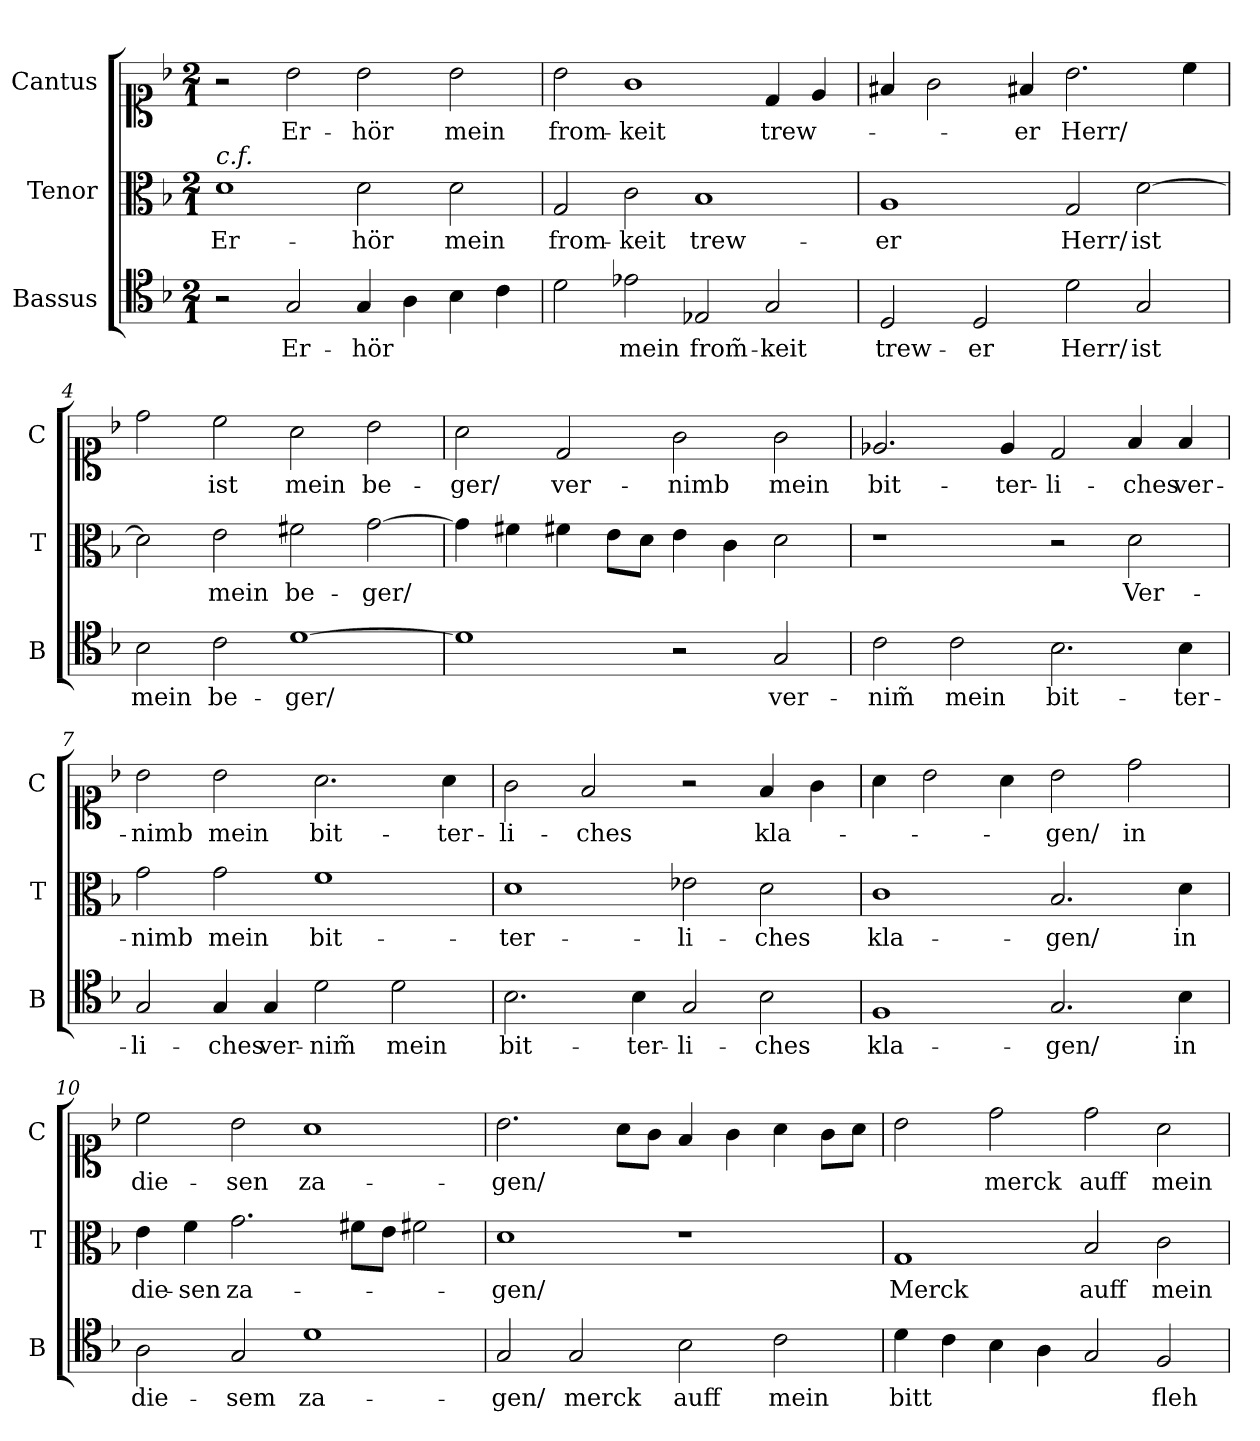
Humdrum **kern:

**kern	**text	**kern	**text	**kern	**text
*part3	*part3	*part2	*part2	*part1	*part1
*staff3	*staff3	*staff2	*staff2	*staff1	*staff1
*I"Bassus	*	*I"Tenor	*	*I"Cantus	*
*I'B	*	*I'T	*	*I'C	*
*clefC4	*	*clefC3	*	*clefC1	*
*k[b-]	*	*k[b-]	*	*k[b-]	*
*G:dor	*	*G:dor	*	*G:dor	*
*M2/1	*	*M2/1	*	*M2/1	*
*MM180	*	*MM180	*	*MM180	*
=1	=1	=1	=1	=1	=1
!	!	!LO:TX:a:i:t=c.f.	!	!	!
2r	.	1d	Er-	2r	.
2G	Er-	.	.	2b-	Er-
4G	-hör	2d	-hör	2b-	-hör
4A	.	.	.	.	.
4B-	.	2d	mein	2b-	mein
4c	.	.	.	.	.
=2	=2	=2	=2	=2	=2
2d	.	2G	from-	2b-	from-
2e-X	mein	2c	-keit	1g	-keit
2E-X	from̃-	1B-	trew-	.	.
2G	-keit	.	.	4d	trew-
.	.	.	.	4e	.
=3	=3	=3	=3	=3	=3
2D	trew-	1A	-er	4f#X	.
.	.	.	.	2g	.
2D	-er	.	.	.	.
.	.	.	.	4f#X	-er
2d	Herr/	2G	Herr/	2.b-	Herr/
2G	ist	[2d	ist	.	.
.	.	.	.	4cc	.
=4	=4	=4	=4	=4	=4
2B-	mein	2d]	.	2dd	.
2c	be-	2e	mein	2cc	ist
[1d	-ger/	2f#X	be-	2a	mein
.	.	[2g	-ger/	2b-	be-
=5	=5	=5	=5	=5	=5
1d]	.	4g]	.	2a	-ger/
.	.	4f#X	.	.	.
.	.	4f#X	.	2d	ver-
.	.	8e\L	.	.	.
.	.	8d\J	.	.	.
2r	.	4e	.	2g	-nimb
.	.	4c	.	.	.
2G	ver-	2d	.	2g	mein
=6	=6	=6	=6	=6	=6
2c	-nim̃	1r	.	2.e-X	bit-
2c	mein	.	.	.	.
.	.	.	.	4e-	-ter-
2.B-	bit-	2r	.	2d	-li-
.	.	2d	Ver-	4f	-ches
!	!	!	!	!	!LO:LY:i
4B-	-ter-	.	.	4f	ver-
=7	=7	=7	=7	=7	=7
!	!	!	!	!	!LO:LY:i
2G	-li-	2g	-nimb	2b-	-nimb
!	!	!	!	!	!LO:LY:i
4G	-ches	2g	mein	2b-	mein
!	!LO:LY:i	!	!	!	!
4G	ver-	.	.	.	.
!	!LO:LY:i	!	!	!	!LO:LY:i
2d	-nim̃	1f	bit-	2.a	bit-
!	!LO:LY:i	!	!	!	!
2d	mein	.	.	.	.
!	!	!	!	!	!LO:LY:i
.	.	.	.	4a	-ter-
=8	=8	=8	=8	=8	=8
!	!LO:LY:i	!	!	!	!LO:LY:i
2.B-	bit-	1d	-ter-	2g	-li-
!	!	!	!	!	!LO:LY:i
.	.	.	.	2f	-ches
!	!LO:LY:i	!	!	!	!
4B-	-ter-	.	.	.	.
!	!LO:LY:i	!	!	!	!
2G	-li-	2e-X	-li-	2r	.
!	!LO:LY:i	!	!	!	!
2B-	-ches	2d	-ches	4f	kla-
.	.	.	.	4g	.
=9	=9	=9	=9	=9	=9
1F	kla-	1c	kla-	4a	.
.	.	.	.	2b-	.
.	.	.	.	4a	.
2.G	-gen/	2.B-	-gen/	2b-	-gen/
.	.	.	.	2dd	in
4B-	in	4d	in	.	.
=10	=10	=10	=10	=10	=10
2A	die-	4e	die-	2cc	die-
.	.	4f	-sen	.	.
2G	-sem	2.g	za-	2b-	-sen
1d	za-	.	.	1a	za-
.	.	8f#X\L	.	.	.
.	.	8e\J	.	.	.
.	.	2f#X	.	.	.
=11	=11	=11	=11	=11	=11
2G	-gen/	1d	-gen/	2.b-	-gen/
2G	merck	.	.	.	.
.	.	.	.	8a\L	.
.	.	.	.	8g\J	.
2B-	auff	1r	.	4f	.
.	.	.	.	4g	.
2c	mein	.	.	4a	.
.	.	.	.	8g\L	.
.	.	.	.	8a\J	.
=12	=12	=12	=12	=12	=12
4d	bitt	1G	Merck	2b-	.
4c	.	.	.	.	.
4B-	.	.	.	2dd	merck
4A	.	.	.	.	.
2G	.	2B-	auff	2dd	auff
2F	fleh-	2c	mein	2a	mein
=	=	=	=	=	=
*-	*-	*-	*-	*-	*-
